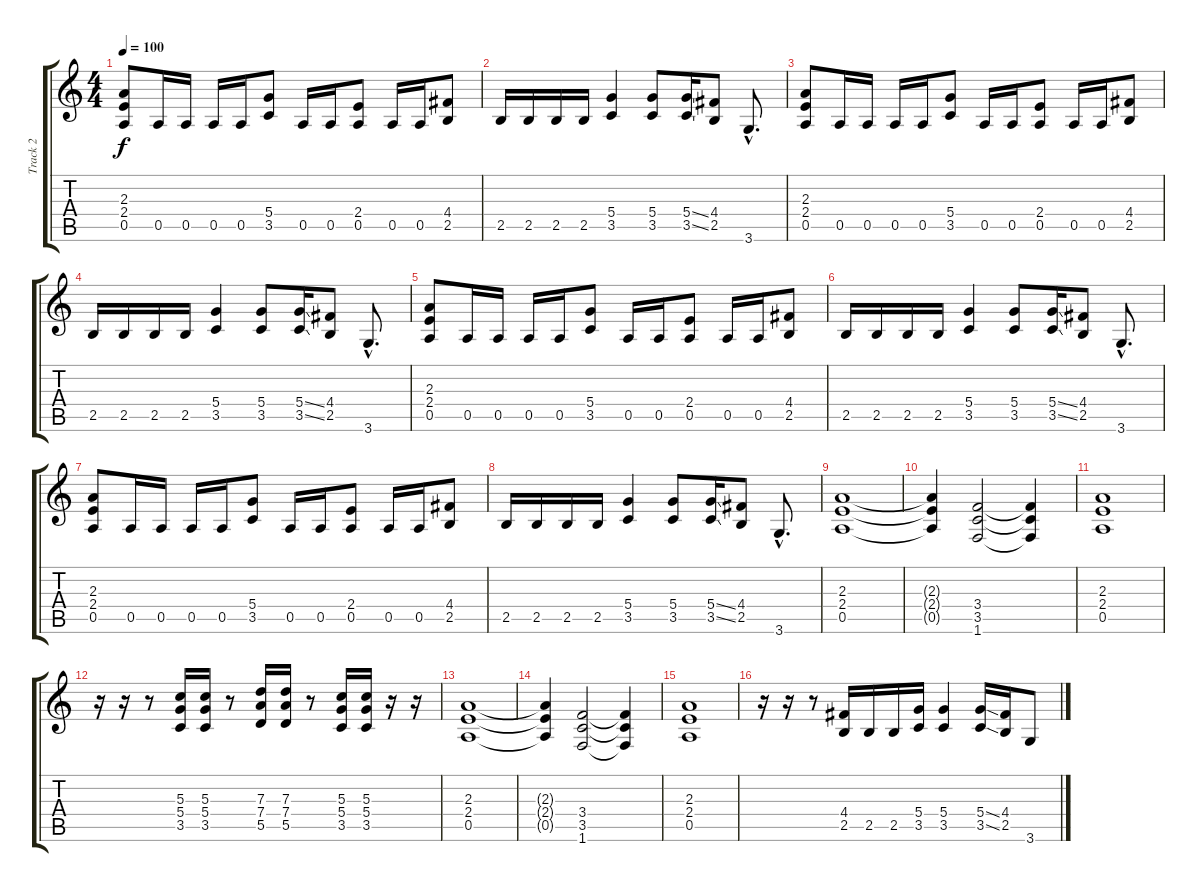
\track ("Track 2" "Track 2") {instrument overdrivenguitar}
\staff {score tabs}
\tuning (E4 B3 G3 D3 A2 E2) {hide}
\ts (4 4)
\tempo 100
\clef g2
\ks c
(2.3 2.4 0.5).8{dy f} 0.5.16 0.5.16 0.5.16 0.5.16 (5.4 3.5).8 0.5.16 0.5.16 (2.4 0.5).8 0.5.16 0.5.16 (4.4 2.5).8 |
2.5.16 2.5.16 2.5.16 2.5.16 (5.4 3.5).4 (5.4 3.5).8 (5.4{ss} 3.5{ss}).16 (4.4 2.5).8 3.6{hac}.8{d} |
(2.3 2.4 0.5).8 0.5.16 0.5.16 0.5.16 0.5.16 (5.4 3.5).8 0.5.16 0.5.16 (2.4 0.5).8 0.5.16 0.5.16 (4.4 2.5).8 |
2.5.16 2.5.16 2.5.16 2.5.16 (5.4 3.5).4 (5.4 3.5).8 (5.4{ss} 3.5{ss}).16 (4.4 2.5).8 3.6{hac}.8{d} |
(2.3 2.4 0.5).8 0.5.16 0.5.16 0.5.16 0.5.16 (5.4 3.5).8 0.5.16 0.5.16 (2.4 0.5).8 0.5.16 0.5.16 (4.4 2.5).8 |
2.5.16 2.5.16 2.5.16 2.5.16 (5.4 3.5).4 (5.4 3.5).8 (5.4{ss} 3.5{ss}).16 (4.4 2.5).8 3.6{hac}.8{d} |
(2.3 2.4 0.5).8 0.5.16 0.5.16 0.5.16 0.5.16 (5.4 3.5).8 0.5.16 0.5.16 (2.4 0.5).8 0.5.16 0.5.16 (4.4 2.5).8 |
2.5.16 2.5.16 2.5.16 2.5.16 (5.4 3.5).4 (5.4 3.5).8 (5.4{ss} 3.5{ss}).16 (4.4 2.5).8 3.6{hac}.8{d} |
(2.3 2.4 0.5).1 |
(2.3{t} 2.4{t} 0.5{t}).4 (3.4 3.5 1.6).2 (3.4{t} 3.5{t} 1.6{t}).4 |
(2.3 2.4 0.5).1 |
r.16 r.16 r.8 (5.3 5.4 3.5).16 (5.3 5.4 3.5).16 r.8 (7.3 7.4 5.5).16 (7.3 7.4 5.5).16 r.8 (5.3 5.4 3.5).16 (5.3 5.4 3.5).16 r.16 r.16 |
(2.3 2.4 0.5).1 |
(2.3{t} 2.4{t} 0.5{t}).4 (3.4 3.5 1.6).2 (3.4{t} 3.5{t} 1.6{t}).4 |
(2.3 2.4 0.5).1 |
r.16 r.16 r.8 (4.4 2.5).16 2.5.16 2.5.16 (5.4 3.5).16 (5.4 3.5).4 (5.4{ss} 3.5{ss}).16 (4.4 2.5).16 3.6.8
